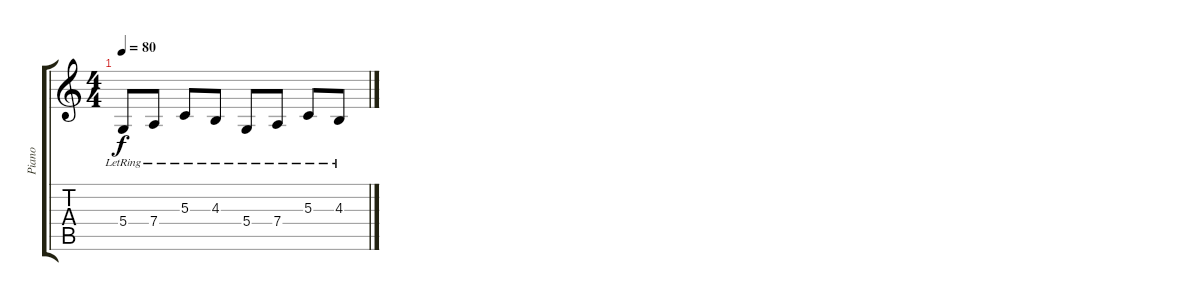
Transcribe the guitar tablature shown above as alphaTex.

\track ("Piano" "Piano") {instrument acousticgrandpiano}
\staff {score tabs}
\tuning (E4 B3 G3 D3 A2 E2) {hide}
\ts (4 4)
\tempo 80
\clef g2
\ks c
5.4{lr}.8{dy f} 7.4{lr}.8 5.3{lr}.8 4.3{lr}.8 5.4{lr}.8 7.4{lr}.8 5.3{lr}.8 4.3{lr}.8
